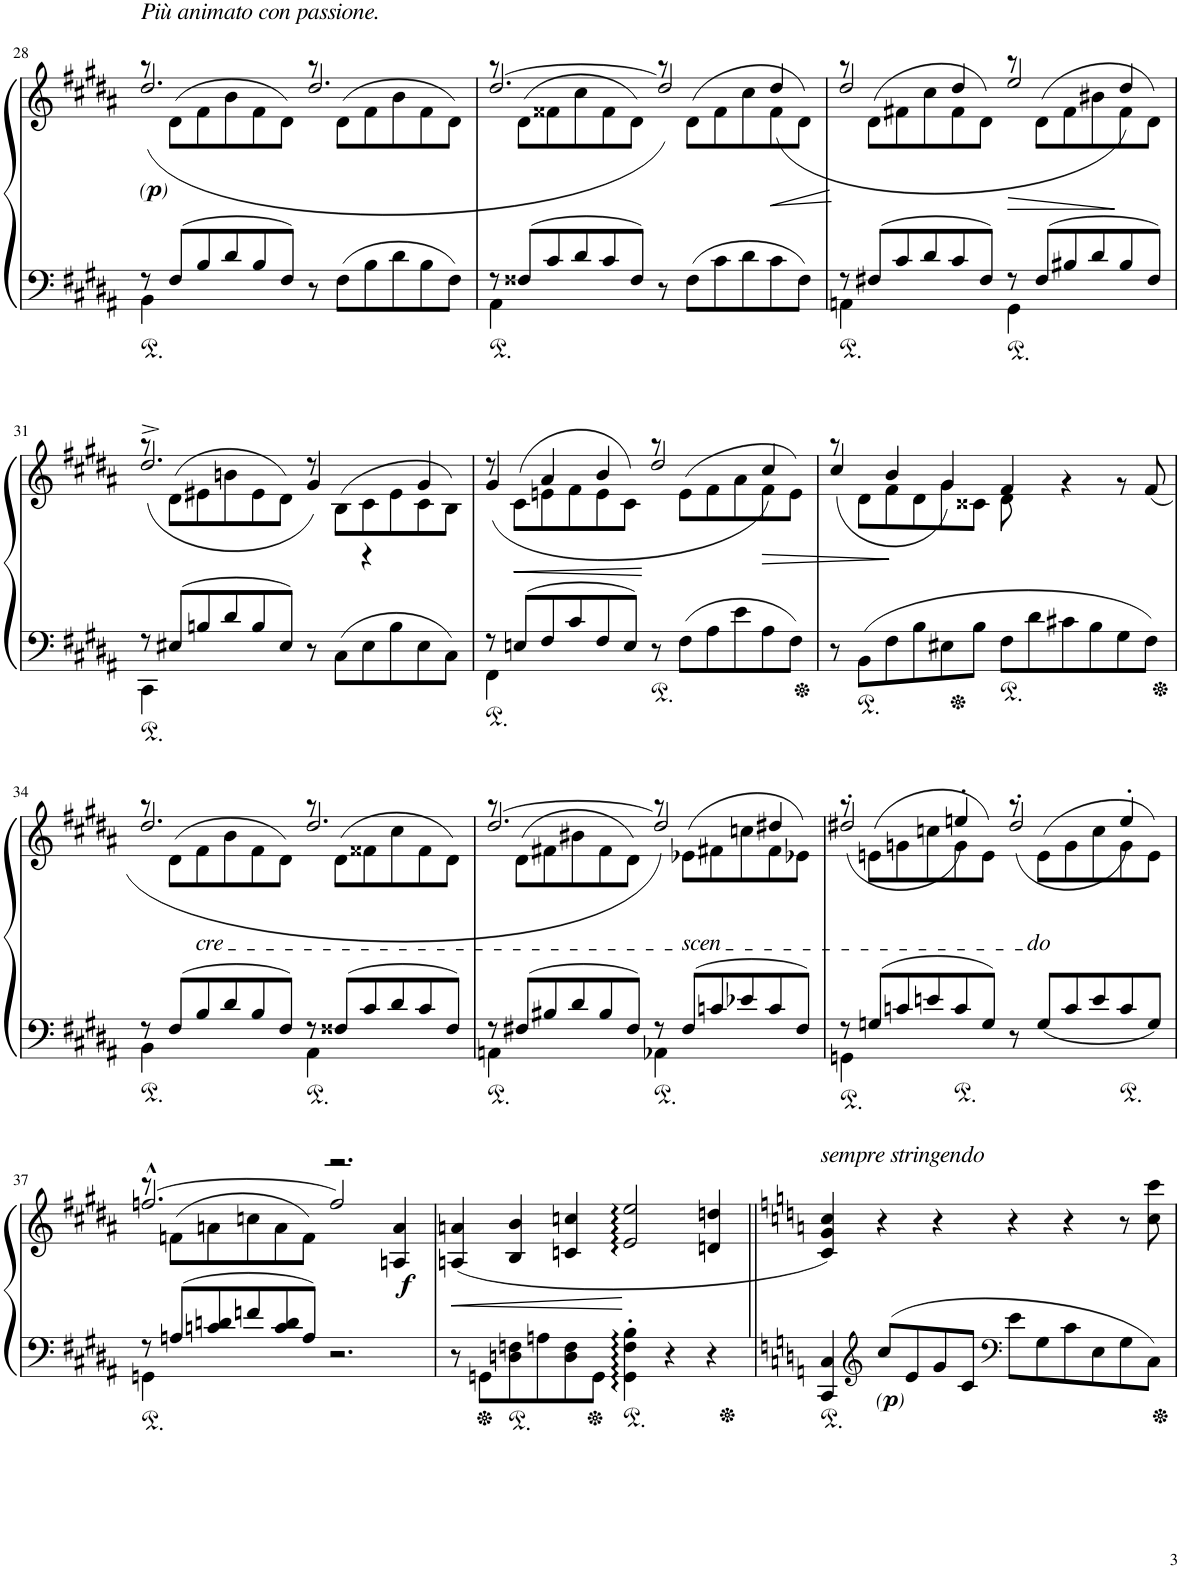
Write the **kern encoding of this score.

**kern	**kern	**dynam
*part1	*part1	*part1
*staff2	*staff1	*staff1/2
*I"Piano	*	*
*I'Pno.	*	*
!!LO:PB:g=z
*clefF4	*clefG2	*
*k[f#c#g#d#a#]	*k[f#c#g#d#a#]	*
*M6/4	*M6/4	*
=28	=28	=28
*^	*^	*
!	!	!LO:TX:a:i:t=Più animato con passione.	!	!
!	!	!	!	!LO:DY:b
!	!	!	!	!LO:DY:n=1:b
!	!	!	!	!LO:DY:n=2:b
8r	4BB\	8r	(2.dd#/	other-dynamics p other-dynamics
8F#/L	.	(8d#\L	.	.
8B/	4ryy	8f#\	.	.
8d#/	.	8b\	.	.
8B/	1ryy	8f#\	.	.
8F#/J	.	8d#\J)	.	.
8r	.	8r	2.dd#/	.
8F#\L	.	(8d#\L	.	.
8B\	.	8f#\	.	.
8d#\	.	8b\	.	.
8B\	.	8f#\	.	.
8F#\J	.	8d#\J)	.	.
=29	=29	=29	=29	=29
8r	4AA#\	8r	[2.dd#/	.
8F##X/L	.	(8d#\L	.	.
8c#/	4ryy	8f##X\	.	.
8d#/	.	8cc#\	.	.
8c#/	1ryy	8f##\	.	.
8F##/J	.	8d#\J)	.	.
8r	.	8r	2dd#/])	.
8F##\L	.	(8d#\L	.	.
8c#\	.	8f##\	.	.
8d#\	.	8cc#\	.	.
!	!	!	!	!LO:HP:b
8c#\	.	8f##\	(4dd#/	<
8F##\J	.	8d#\J)	.	.
=30	=30	=30	=30	=30
8r	4AAn\	8r	2dd#/	.
8F#X/L	.	(8d#\L	.	[
8c#/	2ryy	8f#X\	.	.
8d#/	.	8cc#\	.	.
8c#/	.	8f#\	4dd#/	.
8F#/J	.	8d#\J)	.	.
!	!	!	!	!LO:HP:b
8r	4GG#\	8r	2ee/	>
8F#/L	.	(8d#\L	.	.
8B#X/	2ryy	8f#\	.	.
8d#/	.	8b#X\	.	.
8B#/	.	8f#\	4dd#/)	.
8F#/J	.	8d#\J)	.	]
!!LO:LB:g=z	!!
=31	=31	=31	=31	=31
8r	4CC#\	8r	(2.dd#^/	.
8E#X/L	.	(8d#\L	.	.
8Bn/	4ryy	8e#X\	.	.
8d#/	.	8bn\	.	.
8B/	1ryy	8e#\	.	.
8E#/J	.	8d#\J)	.	.
8r	.	8r	4g#/)	.
8C#\L	.	(8B\L	.	.
8E#\	.	8c#\	4r	.
8B\	.	8e#\	.	.
8E#\	.	8c#\	4g#/	.
8C#\J	.	8B\J)	.	.
=32	=32	=32	=32	=32
8r	4FF#\	8r	(4g#/	.
!	!	!	!	!LO:HP:b
8En/L	.	(8c#\L	.	<
8F#/	4ryy	8en\	4a#/	.
8c#/	.	8f#\	.	.
8F#/	1ryy	8e\	4b/	.
8E/J	.	8c#\J)	.	.
8r	.	8r	2dd#/	[
8F#\L	.	(8e\L	.	.
8A#\	.	8f#\	.	.
8e\	.	8a#\	.	.
!	!	!	!	!LO:HP:b
8A#\	.	8f#\	4cc#/)	>
8F#\J	.	8e\J)	.	.
*v	*v	*	*	*
=33	=33	=33	=33
8r	8r	(4cc#/	.
8BB\L	8d#\L	.	.
8F#\	8f#\	4b/	.
8B\	8d#\	.	]
8E#X\	8g#\	4g#/)	.
8B\J	8c##X\J	.	.
8F#\L	8d#\	4f#/	.
8d#\	8ryy	.	.
8c#X\	2ryy	4r	.
8B\	.	.	.
8G#\	.	8r	.
8F#\J	.	(8f#/	.
!!LO:LB:g=z	!!
=34	=34	=34	=34
*^	*	*	*
8r	4BB\	8r	2.dd#/	.
8F#/L	.	(8d#\L	.	.
!	!	!LO:TX:b:i:t=cre	!	!
8B/	2ryy	8f#\	.	.
8d#/	.	8b\	.	.
8B/	.	8f#\	.	.
8F#/J	.	8d#\J)	.	.
8r	4AA#\	8r	2.dd#/	.
8F##X/L	.	(8d#\L	.	.
8c#/	2ryy	8f##X\	.	.
8d#/	.	8cc#\	.	.
8c#/	.	8f##\	.	.
8F##/J	.	8d#\J)	.	.
=35	=35	=35	=35	=35
8r	4AAn\	8r	[2.dd#/	.
8F#X/L	.	(8d#\L	.	.
8B#X/	2ryy	8f#X\	.	.
8d#/	.	8b#X\	.	.
8B#/	.	8f#\	.	.
8F#/J	.	8d#\J)	.	.
8r	4AA-X\	8r	2dd#/])	.
!	!	!LO:TX:b:i:t=scen	!	!
8F#/L	.	(8e-X\L	.	.
8cn/	2ryy	8f#X\	.	.
8e-X/	.	8ccn\	.	.
8c/	.	8f#\	4dd#X/	.
8F#/J	.	8e-X\J)	.	.
=36	=36	=36	=36	=36
8r	4GGn\	8r	(2dd#X'/	.
8Gn/L	.	(8en\L	.	.
8cn/	4ryy	8gn\	.	.
8en/	.	8ccn\	.	.
8c/	1ryy	8g\	4een'/)	.
8G/J	.	8e\J)	.	.
8r	.	8r	(2dd#'/	.
!	!	!LO:TX:b:i:t=do	!	!
8G/L	.	(8e\L	.	.
8c/	.	8g\	.	.
8e/	.	8cc\	.	.
8c/	.	8g\	4ee'/)	.
8G/J	.	8e\J)	.	.
!!LO:LB:g=z	!!
=37	=37	=37	=37	=37
8r	4GGn\	8r	[2.ffn^^/	.
8An/L	.	(8fn\L	.	.
8cn/ 8dn/	2.ryy	8an\	.	.
8fn/	.	8ccn\	.	.
8c/ 8d/	.	8a\	.	.
8A/J	.	8f\J)	.	.
2.r	.	2.r	2ff/]	.
.	2ryy	.	.	.
!	!	!	!	!LO:DY:b
.	.	.	4An/ 4a/	f
*v	*v	*	*	*
=38	=38	=38	=38
!	!	!	!LO:HP:b
*	*v	*v	*
8r	(4An/ 4an/	<
8GGn\L	.	.
8Dn\ 8Fn\	4B/ 4b/	.
8An\	.	.
8D\ 8F\	4cn/ 4ccn/	.
8GG\J	.	.
4GG\' 4F\' 4B\'	2e/ 2ee/	[
4r	.	.
4r	4dn/ 4ddn/	.
=39||	=39||	=39||
*k[]	*k[]	*
!	!LO:TX:a:i:t=sempre stringendo	!
4CC/ 4C/	4c/ 4g/ 4cc/)	.
*clefG2	*	*
!	!	!LO:DY:b=2
!	!	!LO:DY:n=1:b=2
!	!	!LO:DY:n=2:b=2
8cc/L	4r	other-dynamics p other-dynamics
8e/	.	.
8g/	4r	.
8c/J	.	.
*clefF4	*	*
8e\L	4r	.
8G\	.	.
8c\	4r	.
8E\	.	.
8G\	8r	.
8C\J	8cc\ 8ccc\	.
=	=	=
*-	*-	*-
